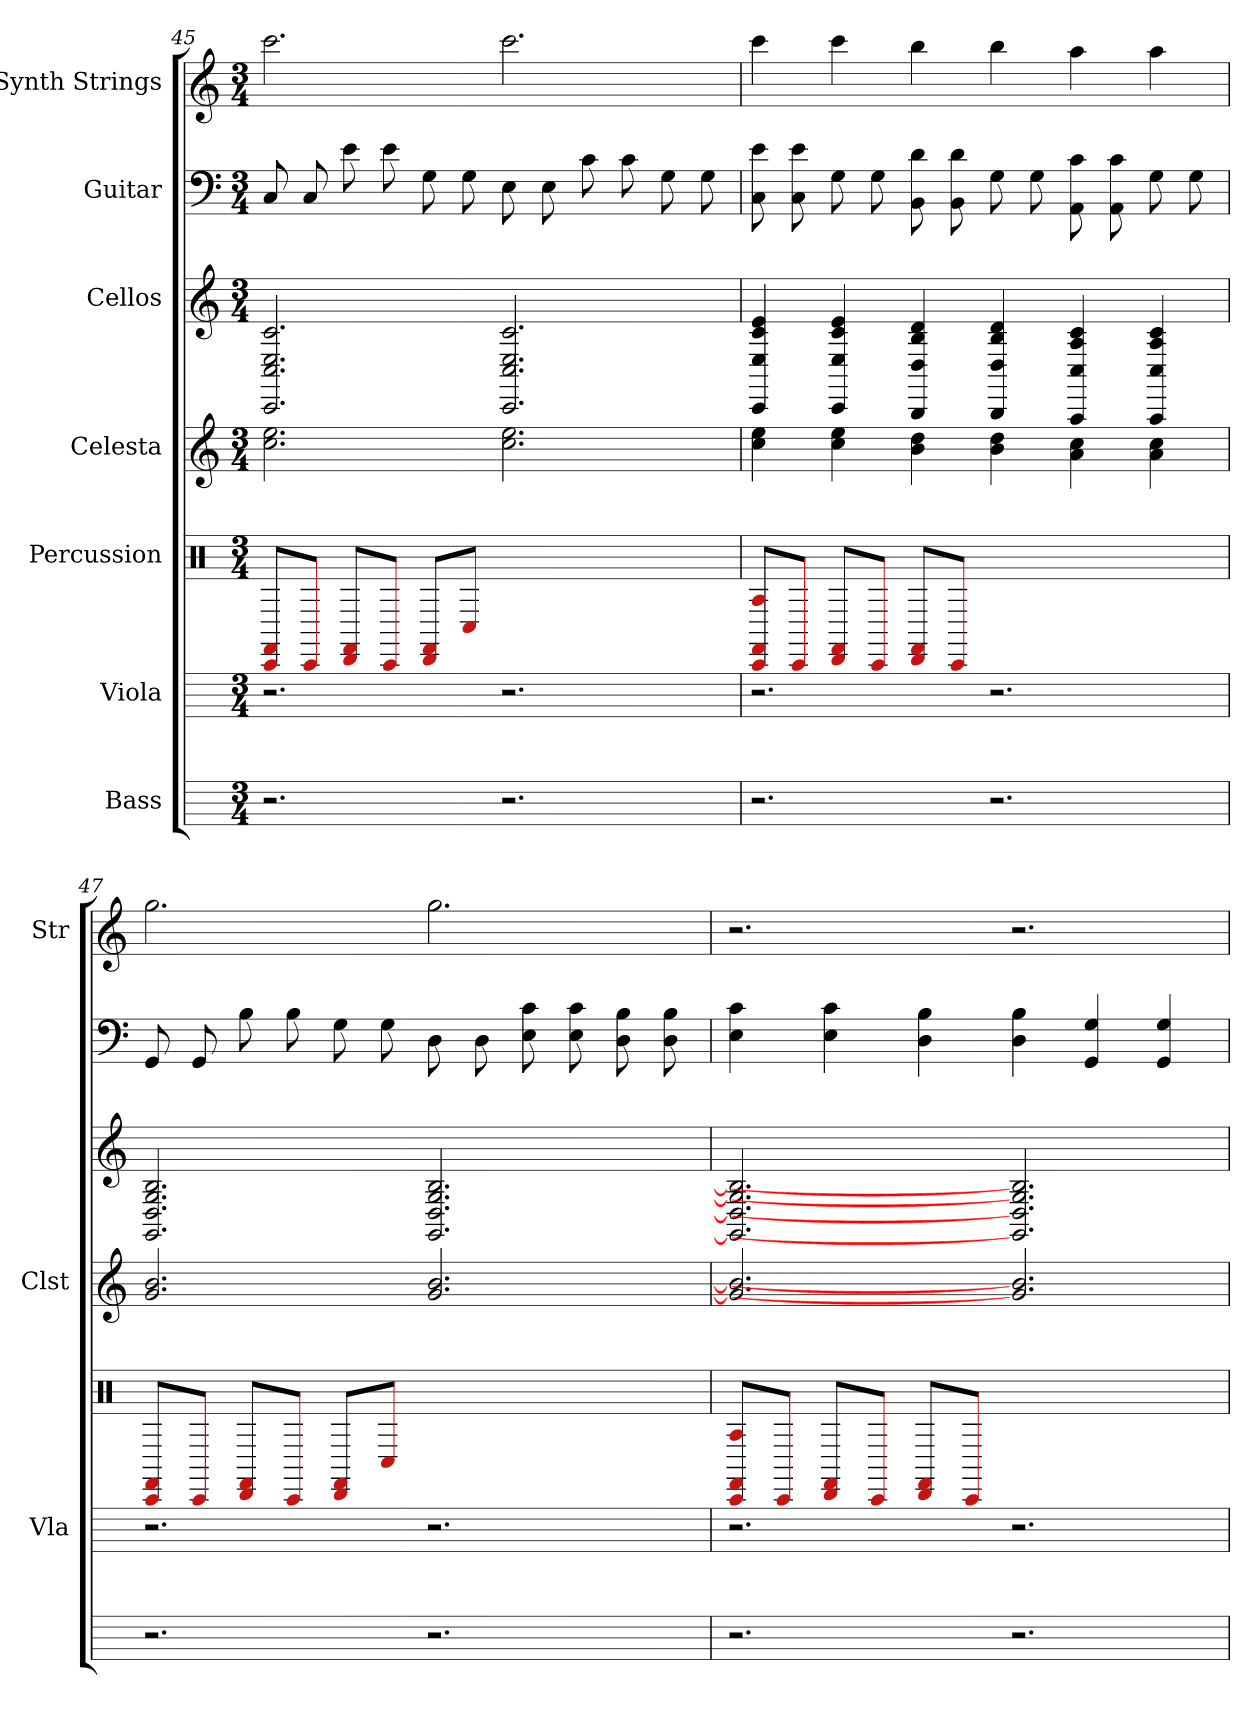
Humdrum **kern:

**kern	**kern	**kern	**kern	**kern	**kern	**kern
*part7	*part6	*part5	*part4	*part3	*part2	*part1
*staff7	*staff6	*staff5	*staff4	*staff3	*staff2	*staff1
*I"Bass	*I"Viola	*I"Percussion	*I"Celesta	*I"Cellos	*I"Guitar	*I"Synth Strings
*	*I'Vla	*	*I'Clst	*	*	*I'Str
*	*	*clefX	*	*	*	*
*k[]	*k[]	*k[]	*k[]	*k[]	*k[]	*k[]
*M3/4	*M3/4	*M3/4	*M3/4	*M3/4	*M3/4	*M3/4
=45	=45	=45	=45	=45	=45	=45
2.r	2.r	8FF#/ 8CC/L	2.cc 2.ee	2.c 2.E 2.C 2.CC	8C	2.ccc
.	.	8CC/J	.	.	8C	.
.	.	8FF#/ 8DD#/L	.	.	8e	.
.	.	8CC/J	.	.	8e	.
.	.	8FF#/ 8DD#/L	.	.	8G	.
.	.	8C/J	.	.	8G	.
2.r	2.r	2.ryy	2.cc 2.ee	2.c 2.E 2.C 2.CC	8E	2.ccc
.	.	.	.	.	8E	.
.	.	.	.	.	8c	.
.	.	.	.	.	8c	.
.	.	.	.	.	8G	.
.	.	.	.	.	8G	.
=46	=46	=46	=46	=46	=46	=46
2.r	2.r	8FF#/ 8A#/ 8CC/L	4cc 4ee	4e 4c 4E 4CC	8e 8C	4ccc
.	.	8CC/J	.	.	8e 8C	.
.	.	8FF#/ 8DD#/L	4cc 4ee	4e 4c 4E 4CC	8G	4ccc
.	.	8CC/J	.	.	8G	.
.	.	8FF#/ 8DD#/L	4b 4dd	4d 4B 4D 4BBB	8d 8BB	4bb
.	.	8CC/J	.	.	8d 8BB	.
2.r	2.r	2.ryy	4b 4dd	4d 4B 4D 4BBB	8G	4bb
.	.	.	.	.	8G	.
.	.	.	4a 4cc	4c 4A 4C 4AAA	8c 8AA	4aa
.	.	.	.	.	8c 8AA	.
.	.	.	4a 4cc	4c 4A 4C 4AAA	8G	4aa
.	.	.	.	.	8G	.
=47	=47	=47	=47	=47	=47	=47
2.r	2.r	8FF#/ 8CC/L	2.g 2.b	2.B 2.D 2.G 2.GG	8GG	2.gg
.	.	8CC/J	.	.	8GG	.
.	.	8FF#/ 8DD#/L	.	.	8B	.
.	.	8CC/J	.	.	8B	.
.	.	8FF#/ 8DD#/L	.	.	8G	.
.	.	8C/J	.	.	8G	.
2.r	2.r	2.ryy	2.g 2.b	2.B 2.D 2.G 2.GG	8D	2.gg
.	.	.	.	.	8D	.
.	.	.	.	.	8c 8E	.
.	.	.	.	.	8c 8E	.
.	.	.	.	.	8B 8D	.
.	.	.	.	.	8B 8D	.
=48	=48	=48	=48	=48	=48	=48
2.r	2.r	8FF#/ 8A#/ 8CC/L	2.g] 2.b]	2.B] 2.D] 2.G] 2.GG]	4c 4E	2.r
.	.	8CC/J	.	.	.	.
.	.	8FF#/ 8DD#/L	.	.	4c 4E	.
.	.	8CC/J	.	.	.	.
.	.	8FF#/ 8DD#/L	.	.	4B 4D	.
.	.	8CC/J	.	.	.	.
2.r	2.r	2.ryy	2.g] 2.b]	2.B] 2.D] 2.G] 2.GG]	4B 4D	2.r
.	.	.	.	.	4G 4GG	.
.	.	.	.	.	4G 4GG	.
=	=	=	=	=	=	=
*-	*-	*-	*-	*-	*-	*-
